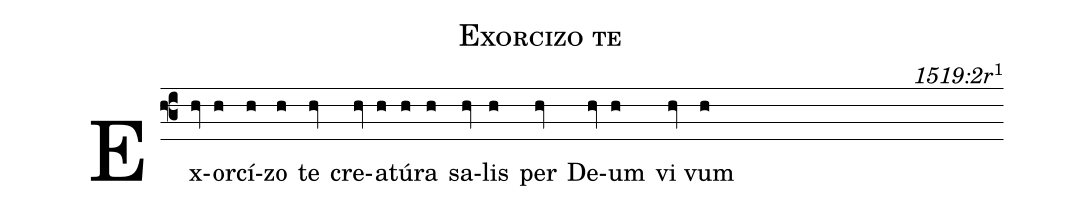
name: Exorcizo te;
commentary: 1519:2r\footnote{In Barlow 7:1r ff. the versicles appear a fifth higher, in the C clef.};
%%
(f3) Ex(hv)or(h)cí(h)zo(h) te(hv) cre(hv)a(h)tú(h)ra(h) sa(hv)lis(h) per(hv) De(hv)um(h) vi(hv)✠vum(h)
